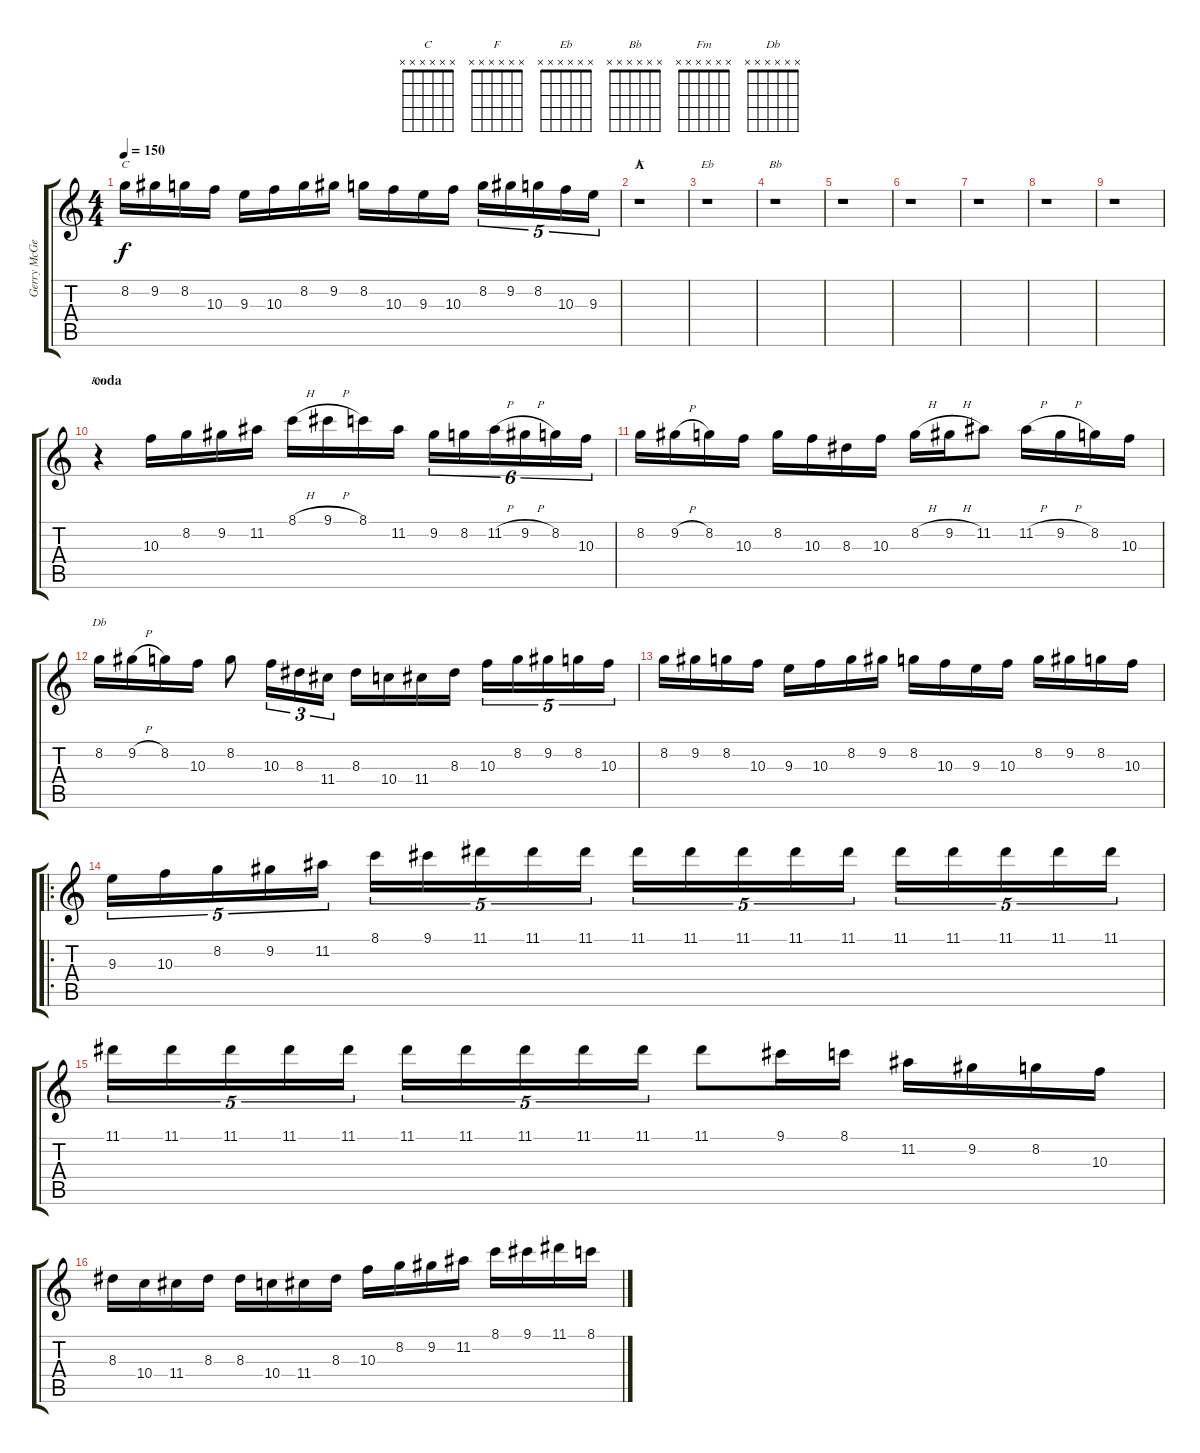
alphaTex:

\track ("Gerry McGee" "Gerry McGe") {instrument acousticguitarnylon}
\staff {score tabs}
\tuning (E4 B3 G3 D3 A2 E2) {hide}
\chord ("C" x x x x x x) {firstfret 0}
\chord ("F" x x x x x x) {firstfret 0}
\chord ("Eb" x x x x x x) {firstfret 0}
\chord ("Bb" x x x x x x) {firstfret 0}
\chord ("Fm" x x x x x x) {firstfret 0}
\chord ("Db" x x x x x x) {firstfret 0}
\ts (4 4)
\tempo 150
\clef g2
\ks c
8.2.16{ch "C" dy f} 9.2.16 8.2.16 10.3.16 9.3.16 10.3.16 8.2.16 9.2.16 8.2.16 10.3.16 9.3.16 10.3.16 8.2.16{tu (5 4)} 9.2.16{tu (5 4)} 8.2.16{tu (5 4)} 10.3.16{tu (5 4)} 9.3.16{tu (5 4)} |
\section ("" "A")
r.1{ch "F"} |
r.1{ch "Eb"} |
r.1{ch "Bb"} |
r.1 |
r.1 |
r.1 |
r.1 |
r.1 |
\section ("" "coda")
r.4{ch "Fm"} 10.3.16 8.2.16 9.2.16 11.2.16 8.1{h}.16 9.1{h}.16 8.1.16 11.2.16 9.2.16{tu (6 4)} 8.2.16{tu (6 4)} 11.2{h}.16{tu (6 4)} 9.2{h}.16{tu (6 4)} 8.2.16{tu (6 4)} 10.3.16{tu (6 4)} |
8.2.16 9.2{h}.16 8.2.16 10.3.16 8.2.16 10.3.16 8.3.16 10.3.16 8.2{h}.16 9.2{h}.16 11.2.8 11.2{h}.16 9.2{h}.16 8.2.16 10.3.16 |
8.2.16{ch "Db"} 9.2{h}.16 8.2.16 10.3.16 8.2.8 10.3.16{tu (3 2)} 8.3.16{tu (3 2)} 11.4.16{tu (3 2)} 8.3.16 10.4.16 11.4.16 8.3.16 10.3.16{tu (5 4)} 8.2.16{tu (5 4)} 9.2.16{tu (5 4)} 8.2.16{tu (5 4)} 10.3.16{tu (5 4)} |
8.2.16 9.2.16 8.2.16 10.3.16 9.3.16 10.3.16 8.2.16 9.2.16 8.2.16 10.3.16 9.3.16 10.3.16 8.2.16 9.2.16 8.2.16 10.3.16 |
\ro
9.3.16{tu (5 4)} 10.3.16{tu (5 4)} 8.2.16{tu (5 4)} 9.2.16{tu (5 4)} 11.2.16{tu (5 4)} 8.1.16{tu (5 4)} 9.1.16{tu (5 4)} 11.1.16{tu (5 4)} 11.1.16{tu (5 4)} 11.1.16{tu (5 4)} 11.1.16{tu (5 4)} 11.1.16{tu (5 4)} 11.1.16{tu (5 4)} 11.1.16{tu (5 4)} 11.1.16{tu (5 4)} 11.1.16{tu (5 4)} 11.1.16{tu (5 4)} 11.1.16{tu (5 4)} 11.1.16{tu (5 4)} 11.1.16{tu (5 4)} |
11.1.16{tu (5 4)} 11.1.16{tu (5 4)} 11.1.16{tu (5 4)} 11.1.16{tu (5 4)} 11.1.16{tu (5 4)} 11.1.16{tu (5 4)} 11.1.16{tu (5 4)} 11.1.16{tu (5 4)} 11.1.16{tu (5 4)} 11.1.16{tu (5 4)} 11.1.8 9.1.16 8.1.16 11.2.16 9.2.16 8.2.16 10.3.16 |
8.3.16 10.4.16 11.4.16 8.3.16 8.3.16 10.4.16 11.4.16 8.3.16 10.3.16 8.2.16 9.2.16 11.2.16 8.1.16 9.1.16 11.1.16 8.1.16
